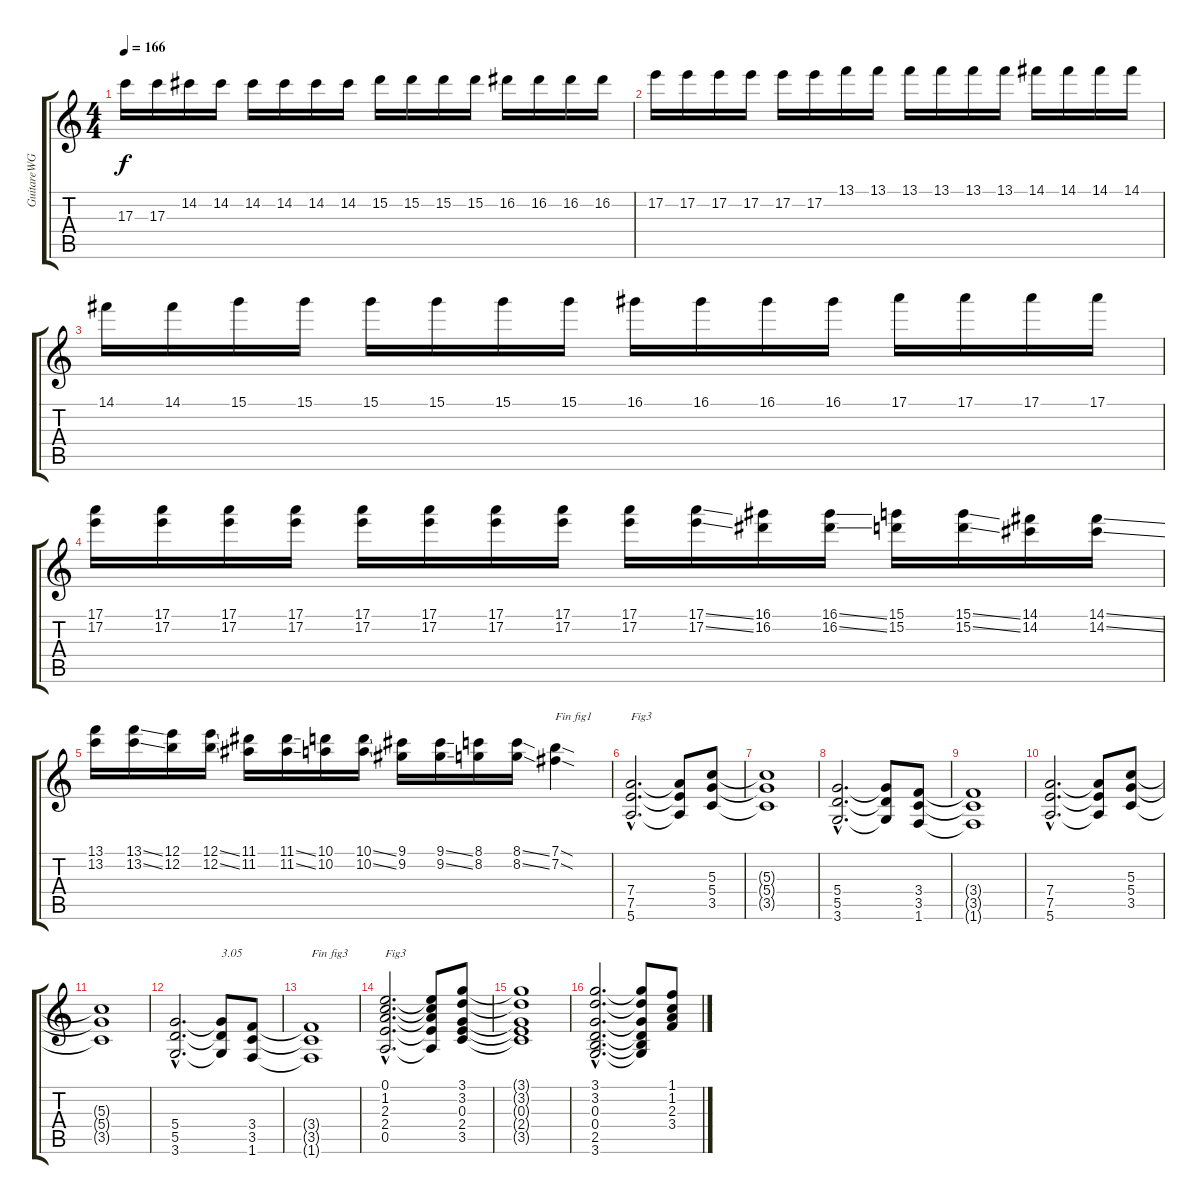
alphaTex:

\track ("GuitareWG until150" "GuitareWG ") {instrument distortionguitar}
\staff {score tabs}
\tuning (E4 B3 G3 D3 A2 E2) {hide}
\ts (4 4)
\tempo 166
\clef g2
\ks c
17.3.16{dy f} 17.3.16 14.2.16 14.2.16 14.2.16 14.2.16 14.2.16 14.2.16 15.2.16 15.2.16 15.2.16 15.2.16 16.2.16 16.2.16 16.2.16 16.2.16 |
17.2.16 17.2.16 17.2.16 17.2.16 17.2.16 17.2.16 13.1.16 13.1.16 13.1.16 13.1.16 13.1.16 13.1.16 14.1.16 14.1.16 14.1.16 14.1.16 |
14.1.16 14.1.16 15.1.16 15.1.16 15.1.16 15.1.16 15.1.16 15.1.16 16.1.16 16.1.16 16.1.16 16.1.16 17.1.16 17.1.16 17.1.16 17.1.16 |
(17.1 17.2).16 (17.1 17.2).16 (17.1 17.2).16 (17.1 17.2).16 (17.1 17.2).16 (17.1 17.2).16 (17.1 17.2).16 (17.1 17.2).16 (17.1 17.2).16 (17.1{ss} 17.2{ss}).16 (16.1 16.2).16 (16.1{ss} 16.2{ss}).16 (15.1 15.2).16 (15.1{ss} 15.2{ss}).16 (14.1 14.2).16 (14.1{ss} 14.2{ss}).16 |
(13.1 13.2).16 (13.1{ss} 13.2{ss}).16 (12.1 12.2).16 (12.1{ss} 12.2{ss}).16 (11.1 11.2).16 (11.1{ss} 11.2{ss}).16 (10.1 10.2).16 (10.1{ss} 10.2{ss}).16 (9.1 9.2).16 (9.1{ss} 9.2{ss}).16 (8.1 8.2).16 (8.1{ss} 8.2{ss}).16 (7.1{sod} 7.2{sod}).4{txt "Fin fig1"} |
(7.4{hac} 7.5{hac} 5.6{hac}).2{d txt "Fig3"} (7.4{t} 7.5{t} 5.6{t}).8 (5.3 5.4 3.5).8 |
(5.3{t} 5.4{t} 3.5{t}).1 |
(5.4{hac} 5.5{hac} 3.6{hac}).2{d} (5.4{t} 5.5{t} 3.6{t}).8 (3.4 3.5 1.6).8 |
(3.4{t} 3.5{t} 1.6{t}).1 |
(7.4{hac} 7.5{hac} 5.6{hac}).2{d} (7.4{t} 7.5{t} 5.6{t}).8 (5.3 5.4 3.5).8 |
(5.3{t} 5.4{t} 3.5{t}).1 |
(5.4{hac} 5.5{hac} 3.6{hac}).2{d} (5.4{t} 5.5{t} 3.6{t}).8{txt "3.05"} (3.4 3.5 1.6).8 |
(3.4{t} 3.5{t} 1.6{t}).1{txt "Fin fig3"} |
(0.1{hac} 1.2{hac} 2.3{hac} 2.4{hac} 0.5{hac}).2{d txt "Fig3"} (0.1{t} 1.2{t} 2.3{t} 2.4{t} 0.5{t}).8 (3.1 3.2 0.3 2.4 3.5).8 |
(3.1{t} 3.2{t} 0.3{t} 2.4{t} 3.5{t}).1 |
(3.1{hac} 3.2{hac} 0.3{hac} 0.4{hac} 2.5{hac} 3.6{hac}).2{d} (3.1{t} 3.2{t} 0.3{t} 0.4{t} 2.5{t} 3.6{t}).8 (1.1 1.2 2.3 3.4).8
